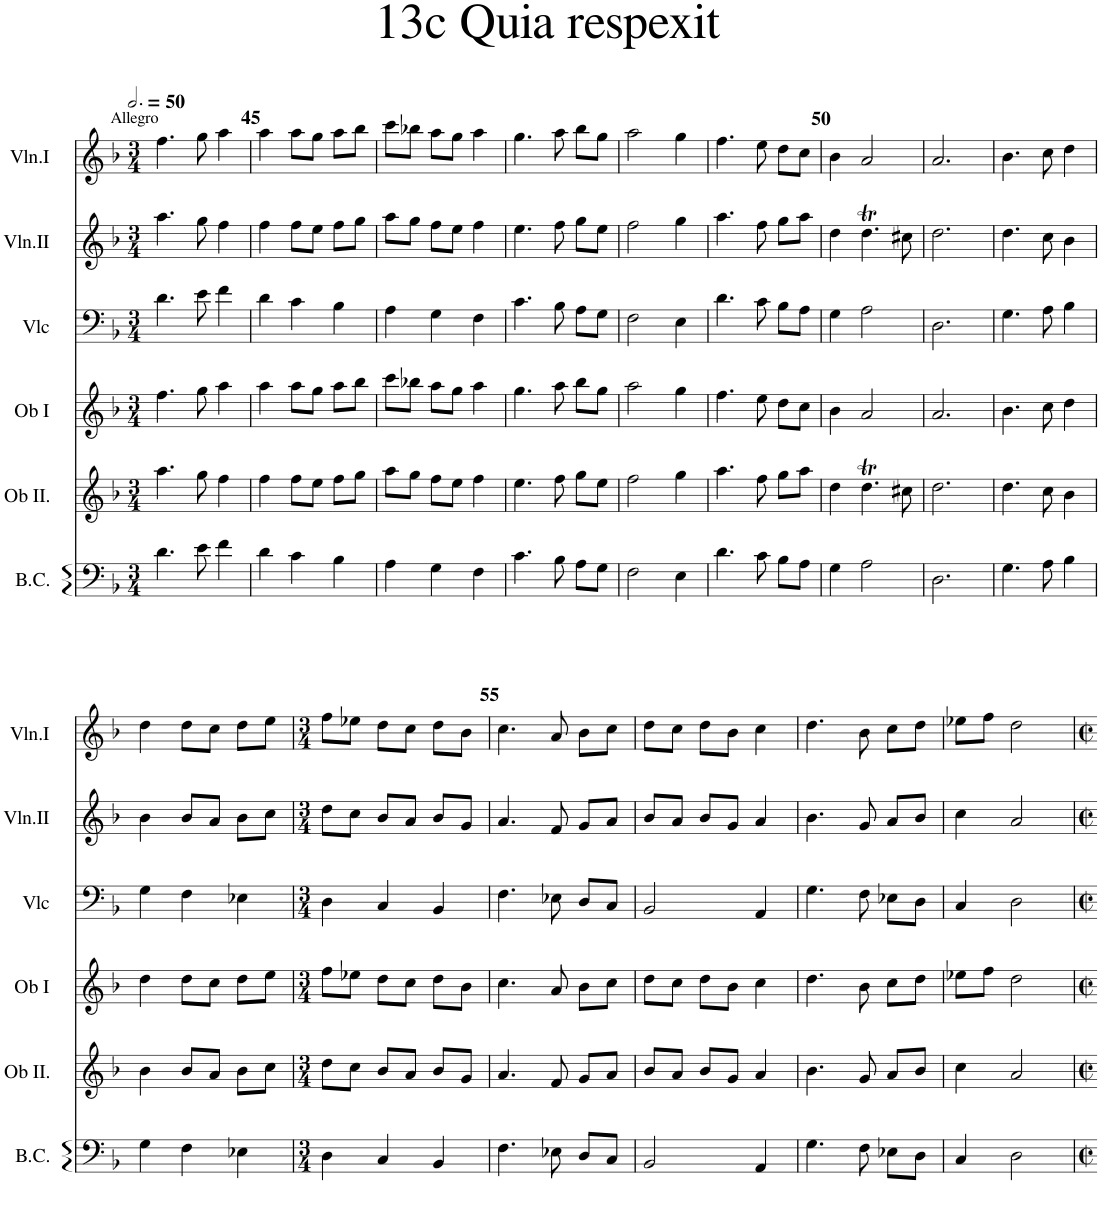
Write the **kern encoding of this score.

**kern	**kern	**kern	**kern	**kern	**kern
*part6	*part5	*part4	*part3	*part2	*part1
*staff6	*staff5	*staff4	*staff3	*staff2	*staff1
*I"Continuo	*I"Oboe II	*I"Oboe I	*I"Violoncelle	*I"Violon II	*I"Violon I
*	*I'Ob II.	*I'Ob I	*I'Vlc	*I'Vln.II	*I'Vln.I
!!LO:PB:g=z
*clefF4	*clefG2	*clefG2	*clefF4	*clefG2	*clefG2
*k[b-]	*k[b-]	*k[b-]	*k[b-]	*k[b-]	*k[b-]
*M3/4	*M3/4	*M3/4	*M3/4	*M3/4	*M3/4
=44	=44	=44	=44	=44	=44
4.d\	4.aa\	4.ff\	4.d\	4.aa\	4.ff\
8e\	8gg\	8gg\	8e\	8gg\	8gg\
4f\	4ff\	4aa\	4f\	4ff\	4aa\
=45	=45	=45	=45	=45	=45
4d\	4ff\	4aa\	4d\	4ff\	4aa\
4c\	8ff\L	8aa\L	4c\	8ff\L	8aa\L
.	8ee\J	8gg\J	.	8ee\J	8gg\J
4B-\	8ff\L	8aa\L	4B-\	8ff\L	8aa\L
.	8gg\J	8bb-\J	.	8gg\J	8bb-\J
=46	=46	=46	=46	=46	=46
4A\	8aa\L	8ccc\L	4A\	8aa\L	8ccc\L
.	8gg\J	8bb-X\J	.	8gg\J	8bb-X\J
4G\	8ff\L	8aa\L	4G\	8ff\L	8aa\L
.	8ee\J	8gg\J	.	8ee\J	8gg\J
4F\	4ff\	4aa\	4F\	4ff\	4aa\
=47	=47	=47	=47	=47	=47
4.c\	4.ee\	4.gg\	4.c\	4.ee\	4.gg\
8B-\	8ff\	8aa\	8B-\	8ff\	8aa\
8A\L	8gg\L	8bb-\L	8A\L	8gg\L	8bb-\L
8G\J	8ee\J	8gg\J	8G\J	8ee\J	8gg\J
=48	=48	=48	=48	=48	=48
2F\	2ff\	2aa\	2F\	2ff\	2aa\
4E\	4gg\	4gg\	4E\	4gg\	4gg\
=49	=49	=49	=49	=49	=49
4.d\	4.aa\	4.ff\	4.d\	4.aa\	4.ff\
8c\	8ff\	8ee\	8c\	8ff\	8ee\
8B-\L	8gg\L	8dd\L	8B-\L	8gg\L	8dd\L
8A\J	8aa\J	8cc\J	8A\J	8aa\J	8cc\J
=50	=50	=50	=50	=50	=50
4G\	4dd\	4b-\	4G\	4dd\	4b-\
2A\	4.ddT\	2a/	2A\	4.ddT\	2a/
.	8cc#X\	.	.	8cc#X\	.
=51	=51	=51	=51	=51	=51
2.D\	2.dd\	2.a/	2.D\	2.dd\	2.a/
=52	=52	=52	=52	=52	=52
4.G\	4.dd\	4.b-\	4.G\	4.dd\	4.b-\
8A\	8cc\	8cc\	8A\	8cc\	8cc\
4B-\	4b-\	4dd\	4B-\	4b-\	4dd\
!!LO:LB:g=z
=53	=53	=53	=53	=53	=53
4G\	4b-\	4dd\	4G\	4b-\	4dd\
4F\	8b-/L	8dd\L	4F\	8b-/L	8dd\L
.	8a/J	8cc\J	.	8a/J	8cc\J
4E-X\	8b-\L	8dd\L	4E-X\	8b-\L	8dd\L
.	8cc\J	8ee\J	.	8cc\J	8ee\J
=54	=54	=54	=54	=54	=54
*M3/4	*M3/4	*M3/4	*M3/4	*M3/4	*M3/4
4D\	8dd\L	8ff\L	4D\	8dd\L	8ff\L
.	8cc\J	8ee-X\J	.	8cc\J	8ee-X\J
4C/	8b-/L	8dd\L	4C/	8b-/L	8dd\L
.	8a/J	8cc\J	.	8a/J	8cc\J
4BB-/	8b-/L	8dd\L	4BB-/	8b-/L	8dd\L
.	8g/J	8b-\J	.	8g/J	8b-\J
=55	=55	=55	=55	=55	=55
4.F\	4.a/	4.cc\	4.F\	4.a/	4.cc\
8E-X\	8f/	8a/	8E-X\	8f/	8a/
8D/L	8g/L	8b-\L	8D/L	8g/L	8b-\L
8C/J	8a/J	8cc\J	8C/J	8a/J	8cc\J
=56	=56	=56	=56	=56	=56
2BB-/	8b-/L	8dd\L	2BB-/	8b-/L	8dd\L
.	8a/J	8cc\J	.	8a/J	8cc\J
.	8b-/L	8dd\L	.	8b-/L	8dd\L
.	8g/J	8b-\J	.	8g/J	8b-\J
4AA/	4a/	4cc\	4AA/	4a/	4cc\
=57	=57	=57	=57	=57	=57
4.G\	4.b-\	4.dd\	4.G\	4.b-\	4.dd\
8F\	8g/	8b-\	8F\	8g/	8b-\
8E-X\L	8a/L	8cc\L	8E-X\L	8a/L	8cc\L
8D\J	8b-/J	8dd\J	8D\J	8b-/J	8dd\J
=58	=58	=58	=58	=58	=58
4C/	4cc\	8ee-X\L	4C/	4cc\	8ee-X\L
.	.	8ff\J	.	.	8ff\J
2D\	2a/	2dd\	2D\	2a/	2dd\
=	=	=	=	=	=
*-	*-	*-	*-	*-	*-
